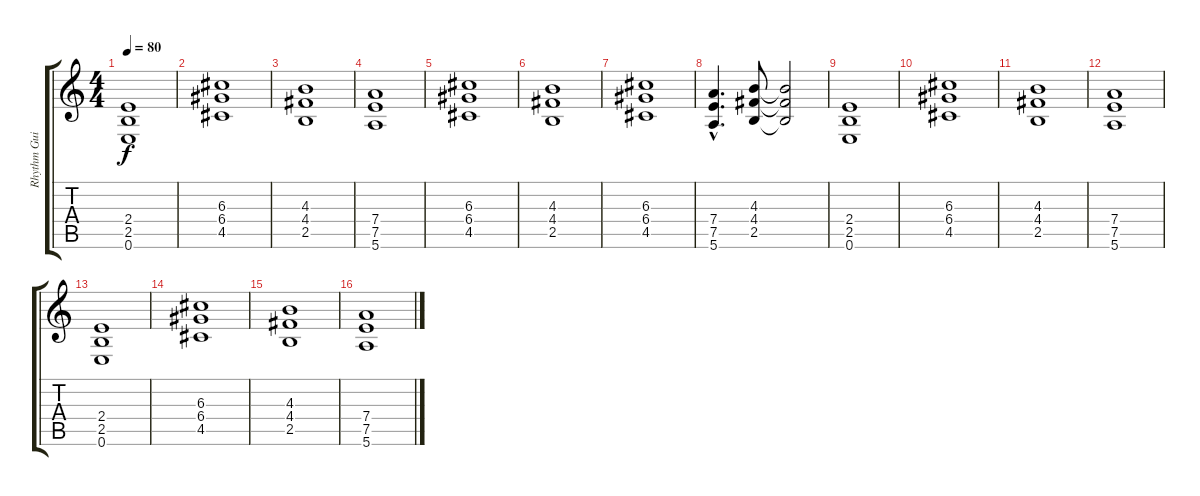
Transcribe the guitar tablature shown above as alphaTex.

\track ("Rhythm Guitar" "Rhythm Gui") {instrument distortionguitar}
\staff {score tabs}
\tuning (E4 B3 G3 D3 A2 E2) {hide}
\ts (4 4)
\tempo 80
\clef g2
\ks c
(2.4 2.5 0.6).1{dy f} |
(6.3 6.4 4.5).1 |
(4.3 4.4 2.5).1 |
(7.4 7.5 5.6).1 |
(6.3 6.4 4.5).1 |
(4.3 4.4 2.5).1 |
(6.3 6.4 4.5).1 |
(7.4{hac} 7.5{hac} 5.6{hac}).4{d} (4.3 4.4 2.5).8 (4.3{t} 4.4{t} 2.5{t}).2 |
(2.4 2.5 0.6).1 |
(6.3 6.4 4.5).1 |
(4.3 4.4 2.5).1 |
(7.4 7.5 5.6).1 |
(2.4 2.5 0.6).1 |
(6.3 6.4 4.5).1 |
(4.3 4.4 2.5).1 |
(7.4 7.5 5.6).1
